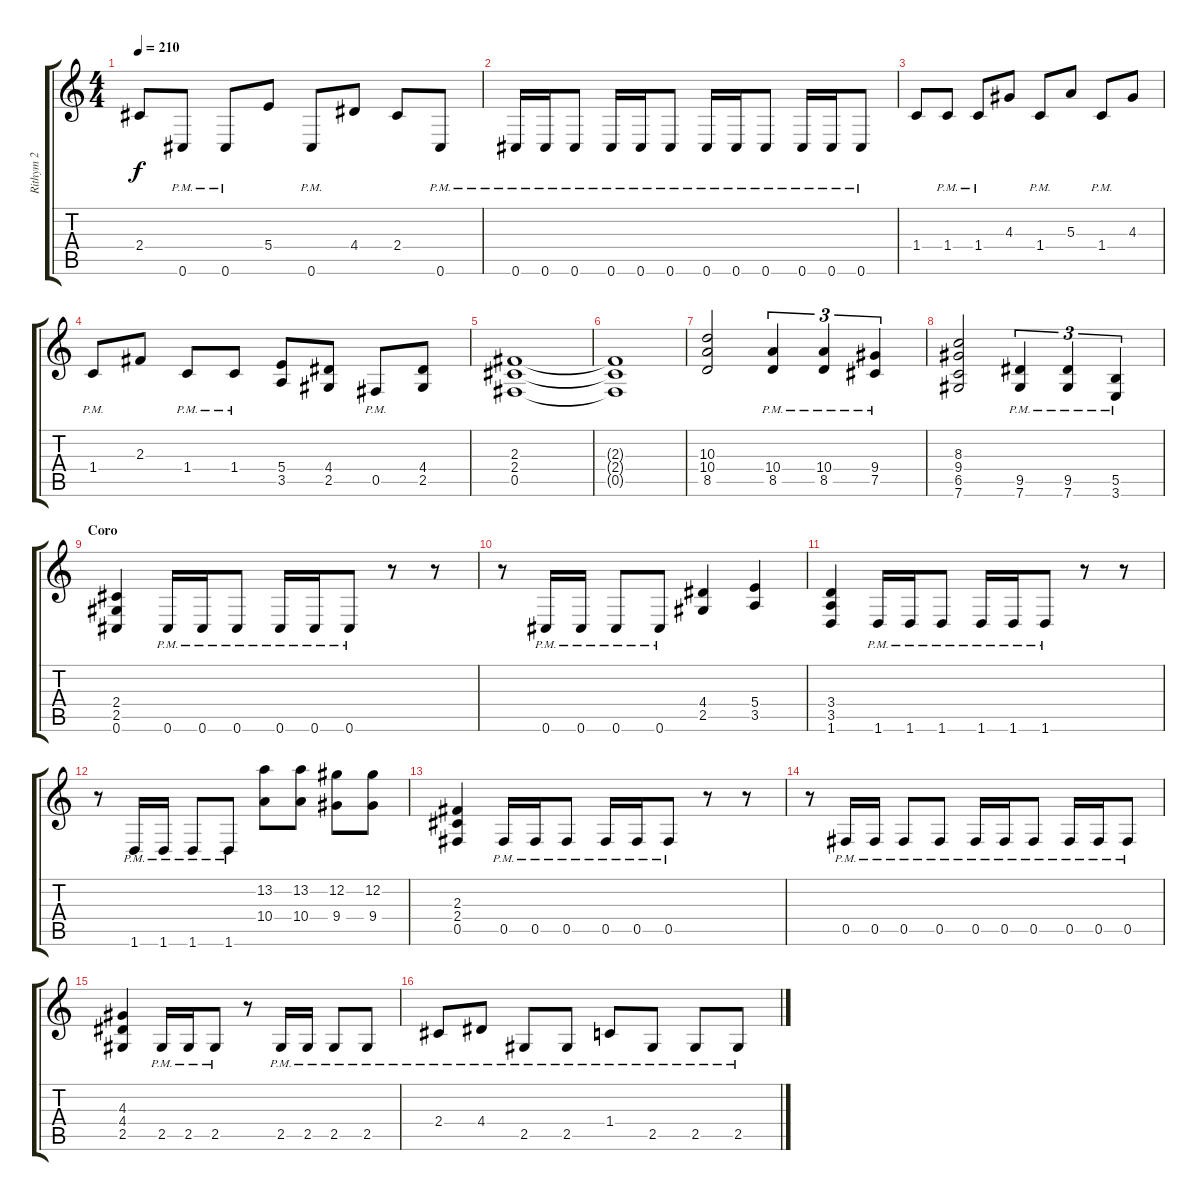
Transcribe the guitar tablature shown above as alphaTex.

\track ("Rithym 2" "Rithym 2") {instrument distortionguitar}
\staff {score tabs}
\tuning (Db4 Ab3 E3 B2 Gb2 Db2) {hide}
\ts (4 4)
\tempo 210
\clef g2
\ks c
2.4.8{dy f} 0.6{pm}.8 0.6{pm}.8 5.4.8 0.6{pm}.8 4.4.8 2.4.8 0.6{pm}.8 |
0.6{pm}.16 0.6{pm}.16 0.6{pm}.8 0.6{pm}.16 0.6{pm}.16 0.6{pm}.8 0.6{pm}.16 0.6{pm}.16 0.6{pm}.8 0.6{pm}.16 0.6{pm}.16 0.6{pm}.8 |
1.4.8 1.4{pm}.8 1.4{pm}.8 4.3.8 1.4{pm}.8 5.3.8 1.4{pm}.8 4.3.8 |
1.4{pm}.8 2.3.8 1.4{pm}.8 1.4{pm}.8 (5.4 3.5).8 (4.4 2.5).8 0.5{pm}.8 (4.4 2.5).8 |
(2.3 2.4 0.5).1 |
(2.3{t} 2.4{t} 0.5{t}).1 |
(10.3 10.4 8.5).2 (10.4{pm} 8.5{pm}).4{tu (3 2)} (10.4{pm} 8.5{pm}).4{tu (3 2)} (9.4{pm} 7.5{pm}).4{tu (3 2)} |
(8.3 9.4 6.5 7.6).2 (9.5{pm} 7.6{pm}).4{tu (3 2)} (9.5{pm} 7.6{pm}).4{tu (3 2)} (5.5{pm} 3.6{pm}).4{tu (3 2)} |
\section ("" "Coro")
(2.4 2.5 0.6).4 0.6{pm}.16 0.6{pm}.16 0.6{pm}.8 0.6{pm}.16 0.6{pm}.16 0.6{pm}.8 r.8 r.8 |
r.8 0.6{pm}.16 0.6{pm}.16 0.6{pm}.8 0.6{pm}.8 (4.4 2.5).4 (5.4 3.5).4 |
(3.4 3.5 1.6).4 1.6{pm}.16 1.6{pm}.16 1.6{pm}.8 1.6{pm}.16 1.6{pm}.16 1.6{pm}.8 r.8 r.8 |
r.8 1.6{pm}.16 1.6{pm}.16 1.6{pm}.8 1.6{pm}.8 (13.2 10.4).8 (13.2 10.4).8 (12.2 9.4).8 (12.2 9.4).8 |
(2.3 2.4 0.5).4 0.5{pm}.16 0.5{pm}.16 0.5{pm}.8 0.5{pm}.16 0.5{pm}.16 0.5{pm}.8 r.8 r.8 |
r.8 0.5{pm}.16 0.5{pm}.16 0.5{pm}.8 0.5{pm}.8 0.5{pm}.16 0.5{pm}.16 0.5{pm}.8 0.5{pm}.16 0.5{pm}.16 0.5{pm}.8 |
(4.3 4.4 2.5).4 2.5{pm}.16 2.5{pm}.16 2.5{pm}.8 r.8 2.5{pm}.16 2.5{pm}.16 2.5{pm}.8 2.5{pm}.8 |
2.4{pm}.8 4.4{pm}.8 2.5{pm}.8 2.5{pm}.8 1.4{pm}.8 2.5{pm}.8 2.5{pm}.8 2.5{pm}.8
